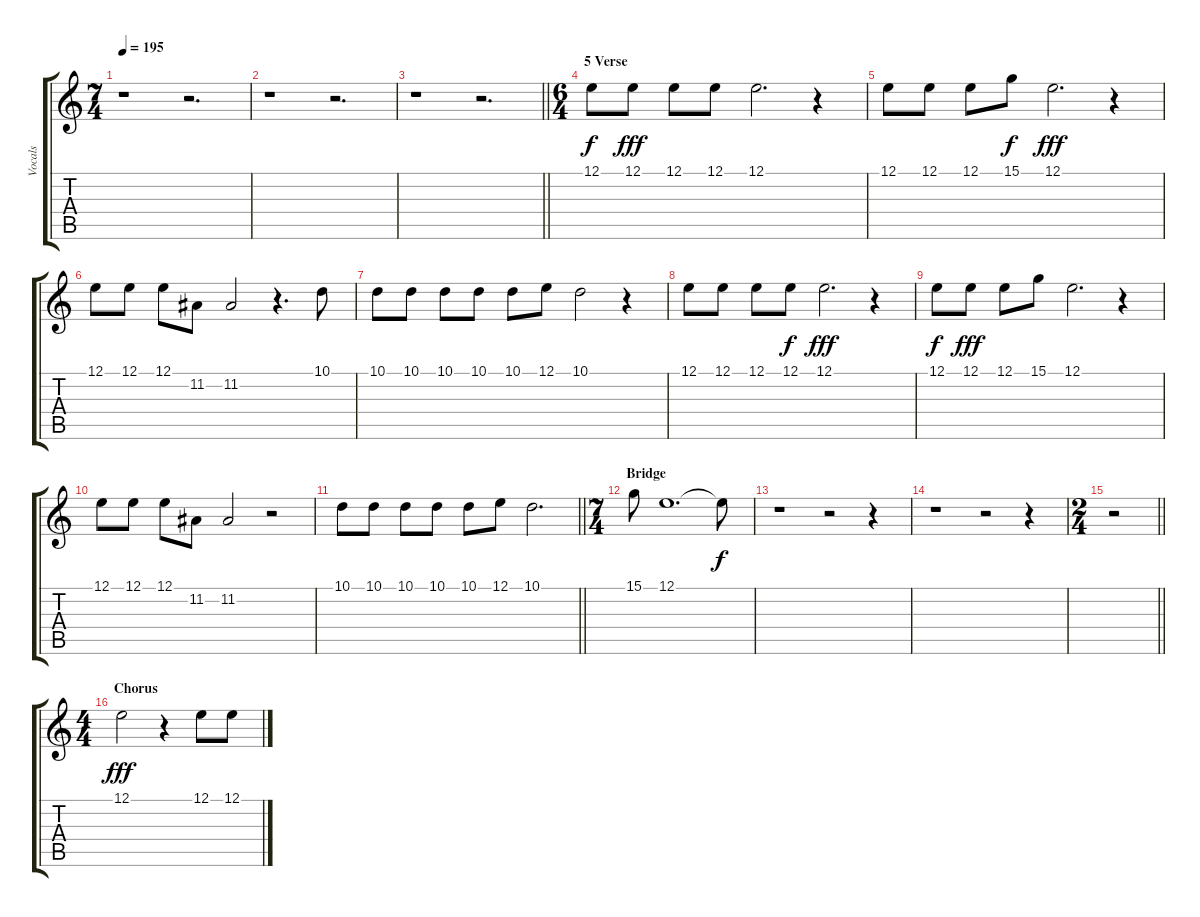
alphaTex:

\track ("Vocals" "Vocals") {instrument lead1square}
\staff {score tabs}
\tuning (E4 B3 G3 D3 A2 E2) {hide}
\ts (7 4)
\tempo 195
\clef g2
\ks c
r.1{dy f} r.2{d} |
r.1 r.2{d} |
\barLineRight lightlight
r.1 r.2{d} |
\ts (6 4)
\section ("" "5 Verse")
12.1.8 12.1.8{dy fff} 12.1.8 12.1.8 12.1.2{d} r.4 |
12.1.8 12.1.8 12.1.8 15.1.8{dy f} 12.1.2{d dy fff} r.4 |
12.1.8 12.1.8 12.1.8 11.2.8 11.2.2 r.4{d} 10.1.8 |
10.1.8 10.1.8 10.1.8 10.1.8 10.1.8 12.1.8 10.1.2 r.4 |
12.1.8 12.1.8 12.1.8 12.1.8{dy f} 12.1.2{d dy fff} r.4 |
12.1.8{dy f} 12.1.8{dy fff} 12.1.8 15.1.8 12.1.2{d} r.4 |
12.1.8 12.1.8 12.1.8 11.2.8 11.2.2 r.2 |
\barLineRight lightlight
10.1.8 10.1.8 10.1.8 10.1.8 10.1.8 12.1.8 10.1.2{d} |
\ts (7 4)
\section ("" "Bridge")
15.1.8 12.1.1{d} 12.1{t}.8{dy f} |
r.1 r.2 r.4 |
r.1 r.2 r.4 |
\ts (2 4)
\barLineRight lightlight
r.2 |
\ts (4 4)
\section ("" "Chorus")
12.1.2{dy fff} r.4 12.1.8 12.1.8
